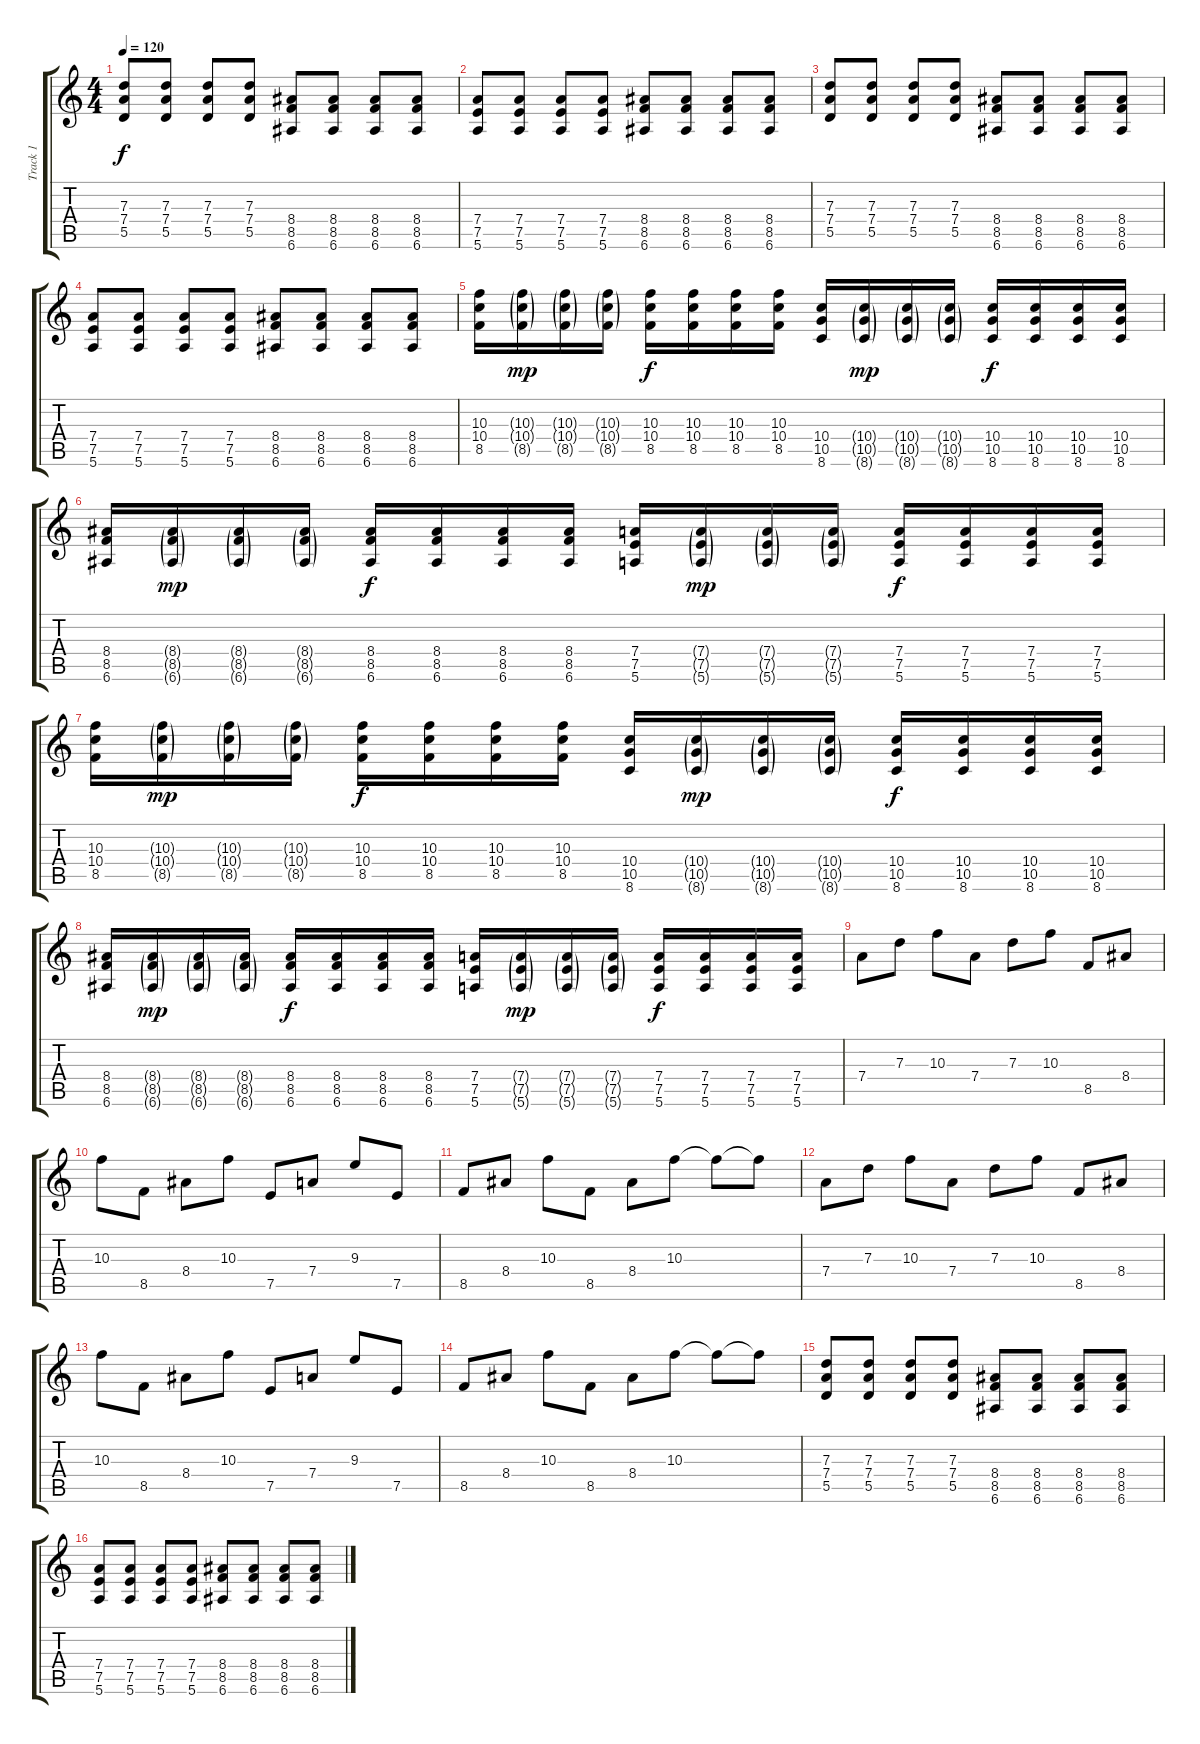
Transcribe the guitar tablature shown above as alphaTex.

\track ("Track 1" "Track 1") {instrument overdrivenguitar}
\staff {score tabs}
\tuning (E4 B3 G3 D3 A2 E2) {hide}
\ts (4 4)
\tempo 120
\clef g2
\ks c
(7.3 7.4 5.5).8{dy f} (7.3 7.4 5.5).8 (7.3 7.4 5.5).8 (7.3 7.4 5.5).8 (8.4 8.5 6.6).8 (8.4 8.5 6.6).8 (8.4 8.5 6.6).8 (8.4 8.5 6.6).8 |
(7.4 7.5 5.6).8 (7.4 7.5 5.6).8 (7.4 7.5 5.6).8 (7.4 7.5 5.6).8 (8.4 8.5 6.6).8 (8.4 8.5 6.6).8 (8.4 8.5 6.6).8 (8.4 8.5 6.6).8 |
(7.3 7.4 5.5).8 (7.3 7.4 5.5).8 (7.3 7.4 5.5).8 (7.3 7.4 5.5).8 (8.4 8.5 6.6).8 (8.4 8.5 6.6).8 (8.4 8.5 6.6).8 (8.4 8.5 6.6).8 |
(7.4 7.5 5.6).8 (7.4 7.5 5.6).8 (7.4 7.5 5.6).8 (7.4 7.5 5.6).8 (8.4 8.5 6.6).8 (8.4 8.5 6.6).8 (8.4 8.5 6.6).8 (8.4 8.5 6.6).8 |
(10.3 10.4 8.5).16 (10.3{g} 10.4{g} 8.5{g}).16{dy mp} (10.3{g} 10.4{g} 8.5{g}).16 (10.3{g} 10.4{g} 8.5{g}).16 (10.3 10.4 8.5).16{dy f} (10.3 10.4 8.5).16 (10.3 10.4 8.5).16 (10.3 10.4 8.5).16 (10.4 10.5 8.6).16 (10.4{g} 10.5{g} 8.6{g}).16{dy mp} (10.4{g} 10.5{g} 8.6{g}).16 (10.4{g} 10.5{g} 8.6{g}).16 (10.4 10.5 8.6).16{dy f} (10.4 10.5 8.6).16 (10.4 10.5 8.6).16 (10.4 10.5 8.6).16 |
(8.4 8.5 6.6).16 (8.4{g} 8.5{g} 6.6{g}).16{dy mp} (8.4{g} 8.5{g} 6.6{g}).16 (8.4{g} 8.5{g} 6.6{g}).16 (8.4 8.5 6.6).16{dy f} (8.4 8.5 6.6).16 (8.4 8.5 6.6).16 (8.4 8.5 6.6).16 (7.4 7.5 5.6).16 (7.4{g} 7.5{g} 5.6{g}).16{dy mp} (7.4{g} 7.5{g} 5.6{g}).16 (7.4{g} 7.5{g} 5.6{g}).16 (7.4 7.5 5.6).16{dy f} (7.4 7.5 5.6).16 (7.4 7.5 5.6).16 (7.4 7.5 5.6).16 |
(10.3 10.4 8.5).16 (10.3{g} 10.4{g} 8.5{g}).16{dy mp} (10.3{g} 10.4{g} 8.5{g}).16 (10.3{g} 10.4{g} 8.5{g}).16 (10.3 10.4 8.5).16{dy f} (10.3 10.4 8.5).16 (10.3 10.4 8.5).16 (10.3 10.4 8.5).16 (10.4 10.5 8.6).16 (10.4{g} 10.5{g} 8.6{g}).16{dy mp} (10.4{g} 10.5{g} 8.6{g}).16 (10.4{g} 10.5{g} 8.6{g}).16 (10.4 10.5 8.6).16{dy f} (10.4 10.5 8.6).16 (10.4 10.5 8.6).16 (10.4 10.5 8.6).16 |
(8.4 8.5 6.6).16 (8.4{g} 8.5{g} 6.6{g}).16{dy mp} (8.4{g} 8.5{g} 6.6{g}).16 (8.4{g} 8.5{g} 6.6{g}).16 (8.4 8.5 6.6).16{dy f} (8.4 8.5 6.6).16 (8.4 8.5 6.6).16 (8.4 8.5 6.6).16 (7.4 7.5 5.6).16 (7.4{g} 7.5{g} 5.6{g}).16{dy mp} (7.4{g} 7.5{g} 5.6{g}).16 (7.4{g} 7.5{g} 5.6{g}).16 (7.4 7.5 5.6).16{dy f} (7.4 7.5 5.6).16 (7.4 7.5 5.6).16 (7.4 7.5 5.6).16 |
7.4.8 7.3.8 10.3.8 7.4.8 7.3.8 10.3.8 8.5.8 8.4.8 |
10.3.8 8.5.8 8.4.8 10.3.8 7.5.8 7.4.8 9.3.8 7.5.8 |
8.5.8 8.4.8 10.3.8 8.5.8 8.4.8 10.3.8 10.3{t}.8 10.3{t}.8 |
7.4.8 7.3.8 10.3.8 7.4.8 7.3.8 10.3.8 8.5.8 8.4.8 |
10.3.8 8.5.8 8.4.8 10.3.8 7.5.8 7.4.8 9.3.8 7.5.8 |
8.5.8 8.4.8 10.3.8 8.5.8 8.4.8 10.3.8 10.3{t}.8 10.3{t}.8 |
(7.3 7.4 5.5).8 (7.3 7.4 5.5).8 (7.3 7.4 5.5).8 (7.3 7.4 5.5).8 (8.4 8.5 6.6).8 (8.4 8.5 6.6).8 (8.4 8.5 6.6).8 (8.4 8.5 6.6).8 |
(7.4 7.5 5.6).8 (7.4 7.5 5.6).8 (7.4 7.5 5.6).8 (7.4 7.5 5.6).8 (8.4 8.5 6.6).8 (8.4 8.5 6.6).8 (8.4 8.5 6.6).8 (8.4 8.5 6.6).8
